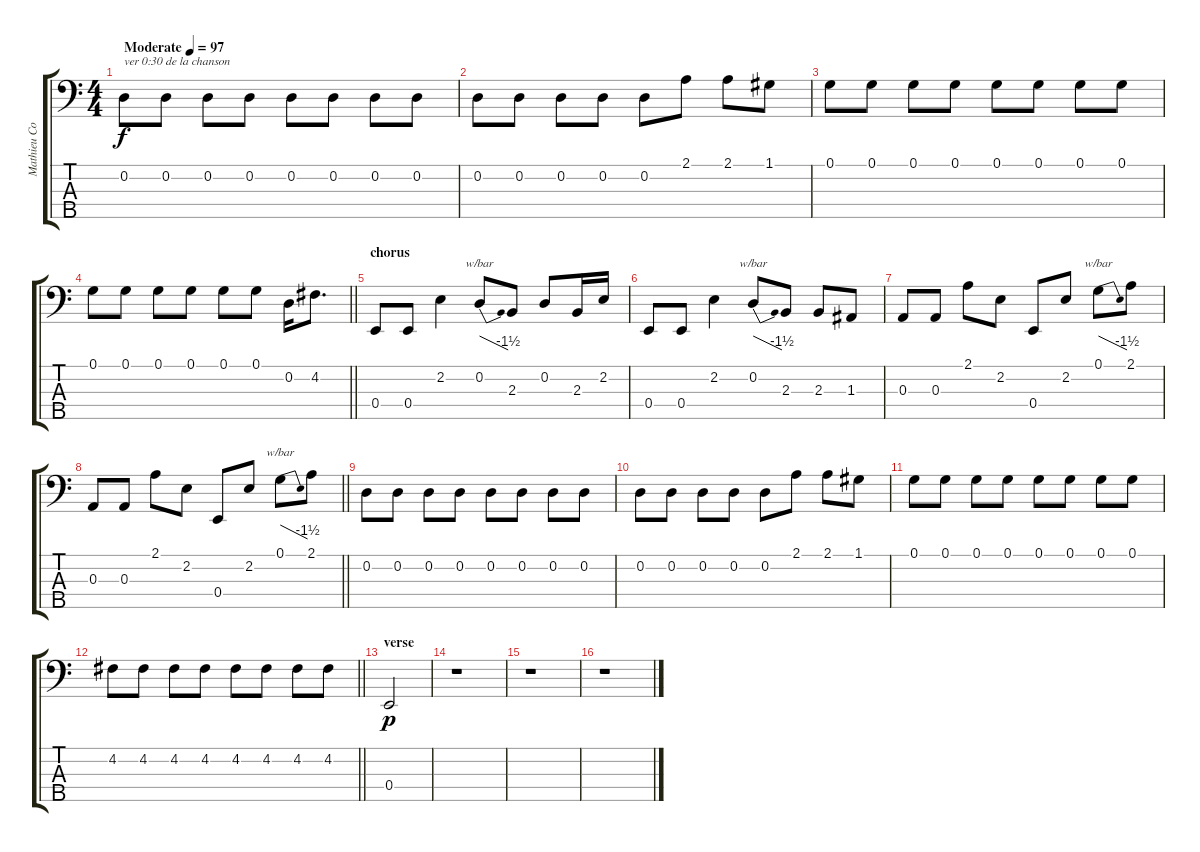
\track ("Mathieu Cournoyer" "Mathieu Co") {instrument electricbassfinger}
\staff {score tabs}
\tuning (G2 D2 A1 E1 B0) {hide}
\ts (4 4)
\tempo (97 "Moderate")
\clef f4
\ks c
0.2.8{txt "ver 0:30 de la chanson" dy f instrument electricbassfinger} 0.2.8 0.2.8 0.2.8 0.2.8 0.2.8 0.2.8 0.2.8 |
0.2.8 0.2.8 0.2.8 0.2.8 0.2.8 2.1.8 2.1.8 1.1.8 |
0.1.8 0.1.8 0.1.8 0.1.8 0.1.8 0.1.8 0.1.8 0.1.8 |
\barLineRight lightlight
0.1.8 0.1.8 0.1.8 0.1.8 0.1.8 0.1.8 0.2.16 4.2.8{d} |
\section ("" "chorus")
0.4.8 0.4.8 2.2.4 0.2.8{tbe (dive default 0 0 60 -6)} 2.3.8 0.2.8 2.3.16 2.2.16 |
0.4.8 0.4.8 2.2.4 0.2.8{tbe (dive default 0 0 60 -6)} 2.3.8 2.3.8 1.3.8 |
0.3.8 0.3.8 2.1.8 2.2.8 0.4.8 2.2.8 0.1.8{tbe (dive default 0 0 60 -6)} 2.1.8 |
\barLineRight lightlight
0.3.8 0.3.8 2.1.8 2.2.8 0.4.8 2.2.8 0.1.8{tbe (dive default 0 0 60 -6)} 2.1.8 |
0.2.8 0.2.8 0.2.8 0.2.8 0.2.8 0.2.8 0.2.8 0.2.8 |
0.2.8 0.2.8 0.2.8 0.2.8 0.2.8 2.1.8 2.1.8 1.1.8 |
0.1.8 0.1.8 0.1.8 0.1.8 0.1.8 0.1.8 0.1.8 0.1.8 |
\barLineRight lightlight
4.2.8 4.2.8 4.2.8 4.2.8 4.2.8 4.2.8 4.2.8 4.2.8 |
\section ("" "verse")
0.4.2{dy p} |
r.1 |
r.1 |
r.1
